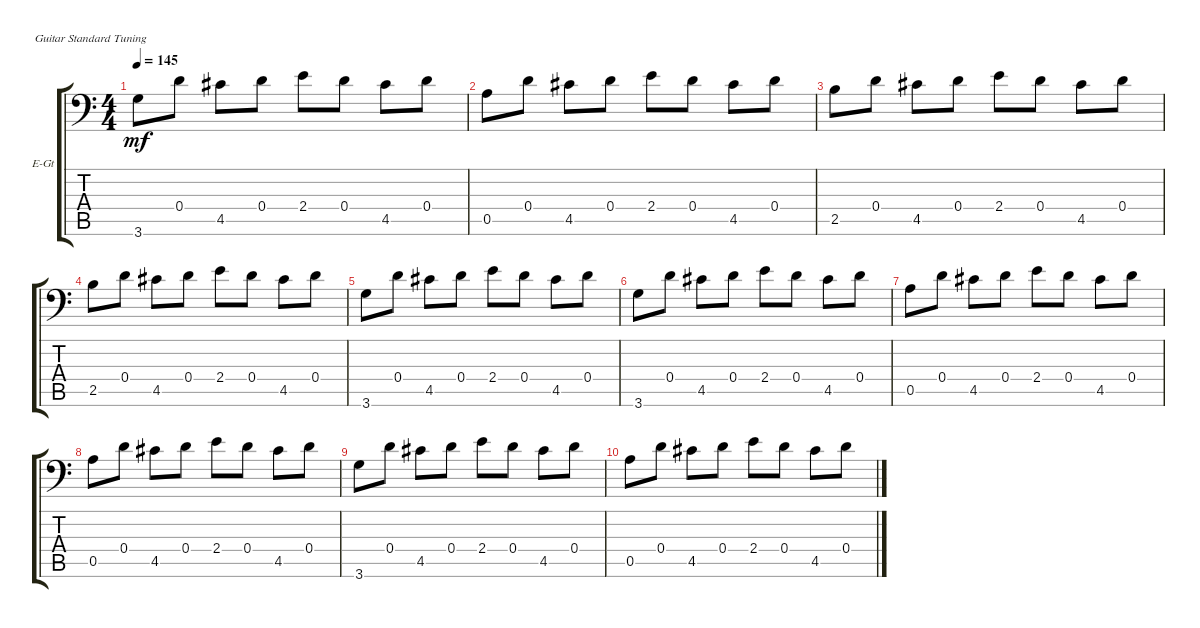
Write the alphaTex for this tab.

\defaultSystemsLayout 4
\bracketExtendMode groupsimilarinstruments
\firstSystemTrackNameOrientation horizontal
\otherSystemsTrackNameOrientation horizontal
\track ("Vovan" "E-Gt") {instrument distortionguitar}
\staff {score tabs}
\tuning (E4 B3 G3 D3 A2 E2)
\ts (4 4)
\tempo 145
\clef f4
\scale
0.333333
\ks c
3.6.8{dy mf} 0.4.8 4.5.8 0.4.8 2.4.8 0.4.8 4.5.8 0.4.8 |
\scale
0.333333 0.5.8 0.4.8 4.5.8 0.4.8 2.4.8 0.4.8 4.5.8 0.4.8 |
\scale
0.333333 2.5.8 0.4.8 4.5.8 0.4.8 2.4.8 0.4.8 4.5.8 0.4.8 |
\scale
0.333333 2.5.8 0.4.8 4.5.8 0.4.8 2.4.8 0.4.8 4.5.8 0.4.8 |
\scale
0.333333 3.6.8 0.4.8 4.5.8 0.4.8 2.4.8 0.4.8 4.5.8 0.4.8 |
\scale
0.333333 3.6.8 0.4.8 4.5.8 0.4.8 2.4.8 0.4.8 4.5.8 0.4.8 |
\scale
0.333333 0.5.8 0.4.8 4.5.8 0.4.8 2.4.8 0.4.8 4.5.8 0.4.8 |
\scale
0.333333 0.5.8 0.4.8 4.5.8 0.4.8 2.4.8 0.4.8 4.5.8 0.4.8 |
\scale
0.333333 3.6.8 0.4.8 4.5.8 0.4.8 2.4.8 0.4.8 4.5.8 0.4.8 |
\scale
0.333333 0.5.8 0.4.8 4.5.8 0.4.8 2.4.8 0.4.8 4.5.8 0.4.8 |
\scale
0.333333 |
\scale
0.333333 |
\scale
0.333333 |
\scale
0.333333 |
\scale
0.333333 |
\scale
0.333333
